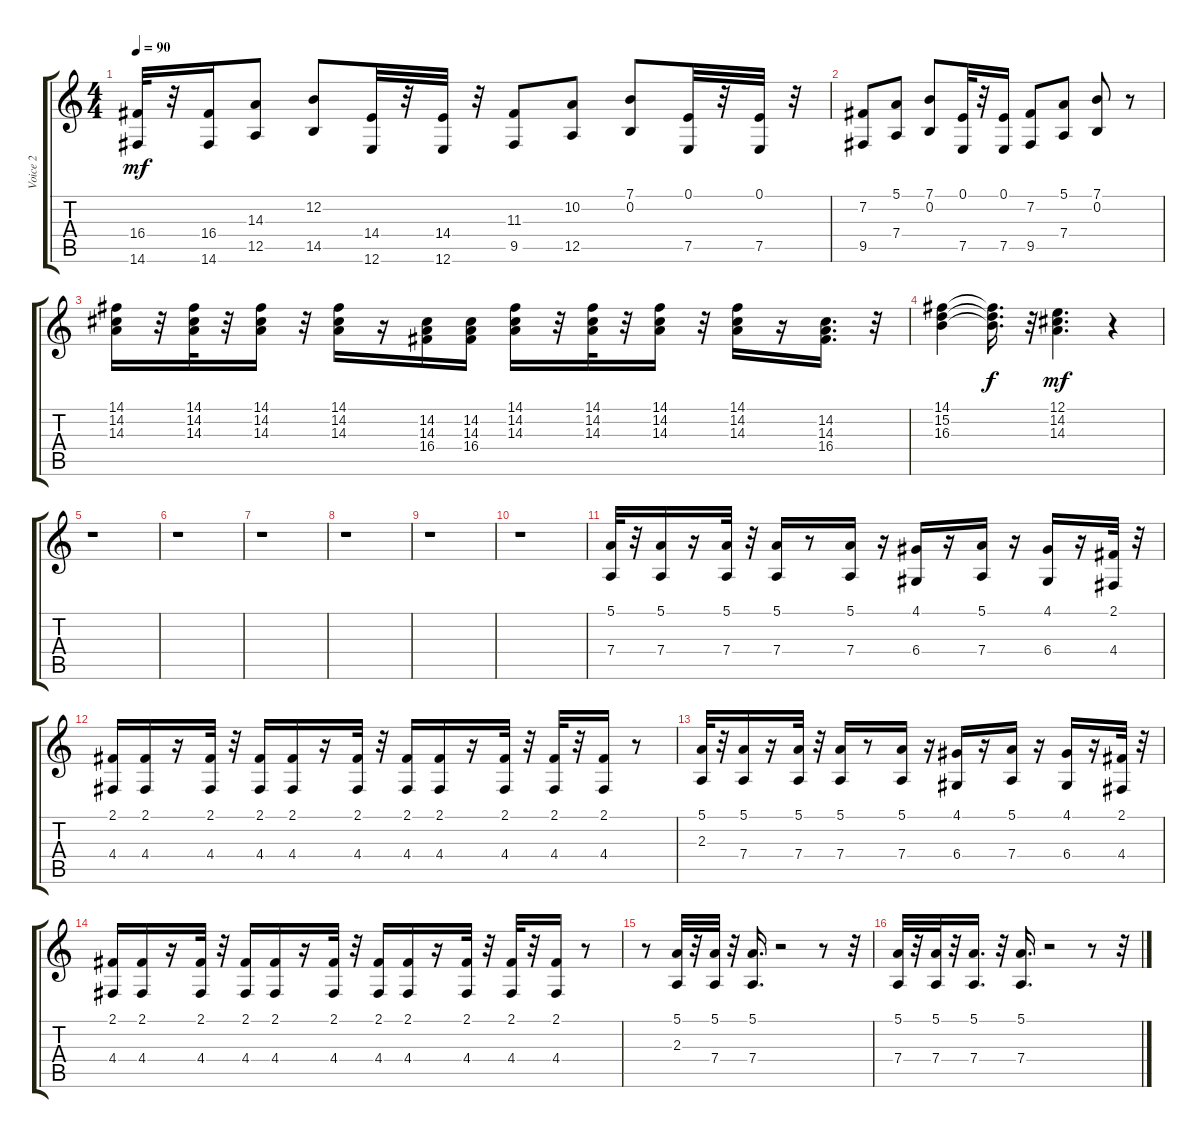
\track ("Voice 2" "Voice 2") {instrument voiceoohs}
\staff {score tabs}
\tuning (E4 B3 G3 D3 A2 E2) {hide}
\ts (4 4)
\tempo 90
\clef g2
\ks c
(16.4 14.6).32{dy mf} r.32 (16.4 14.6).16 (14.3 12.5).8 (12.2 14.5).8 (14.4 12.6).32 r.32 (14.4 12.6).32 r.32 (11.3 9.5).8 (10.2 12.5).8 (7.1 0.2).8 (0.1 7.5).32 r.32 (0.1 7.5).32 r.32 |
(7.2 9.5).8 (5.1 7.4).8 (7.1 0.2).8 (0.1 7.5).32 r.32 (0.1 7.5).16 (7.2 9.5).8 (5.1 7.4).8 (7.1 0.2).8 r.8 |
(14.1 14.2 14.3).16 r.32 (14.1 14.2 14.3).32 r.32 (14.1 14.2 14.3).16 r.32 (14.1 14.2 14.3).16 r.16 (14.2 14.3 16.4).16 (14.2 14.3 16.4).16 (14.1 14.2 14.3).16 r.32 (14.1 14.2 14.3).32 r.32 (14.1 14.2 14.3).16 r.32 (14.1 14.2 14.3).16 r.16 (14.2 14.3 16.4).16{d} r.32 |
(14.1 15.2 16.3).4 (14.1{t} 15.2{t} 16.3{t}).16{d dy f} r.32 (12.1 14.2 14.3).4{d dy mf} r.4 |
r.1 |
r.1 |
r.1 |
r.1 |
r.1 |
r.1 |
(5.1 7.4).32 r.32 (5.1 7.4).16 r.16 (5.1 7.4).32 r.32 (5.1 7.4).16 r.8 (5.1 7.4).16 r.16 (4.1 6.4).16 r.16 (5.1 7.4).16 r.16 (4.1 6.4).16 r.16 (2.1 4.4).32 r.32 |
(2.1 4.4).16 (2.1 4.4).16 r.16 (2.1 4.4).32 r.32 (2.1 4.4).16 (2.1 4.4).16 r.16 (2.1 4.4).32 r.32 (2.1 4.4).16 (2.1 4.4).16 r.16 (2.1 4.4).32 r.32 (2.1 4.4).32 r.32 (2.1 4.4).16 r.8 |
(5.1 2.3).32 r.32 (5.1 7.4).16 r.16 (5.1 7.4).32 r.32 (5.1 7.4).16 r.8 (5.1 7.4).16 r.16 (4.1 6.4).16 r.16 (5.1 7.4).16 r.16 (4.1 6.4).16 r.16 (2.1 4.4).32 r.32 |
(2.1 4.4).16 (2.1 4.4).16 r.16 (2.1 4.4).32 r.32 (2.1 4.4).16 (2.1 4.4).16 r.16 (2.1 4.4).32 r.32 (2.1 4.4).16 (2.1 4.4).16 r.16 (2.1 4.4).32 r.32 (2.1 4.4).32 r.32 (2.1 4.4).16 r.8 |
r.8 (5.1 2.3).32 r.32 (5.1 7.4).32 r.32 (5.1 7.4).16{d} r.2 r.8 r.32 |
(5.1 7.4).32 r.32 (5.1 7.4).32 r.32 (5.1 7.4).16{d} r.32 (5.1 7.4).16{d} r.2 r.8 r.32
